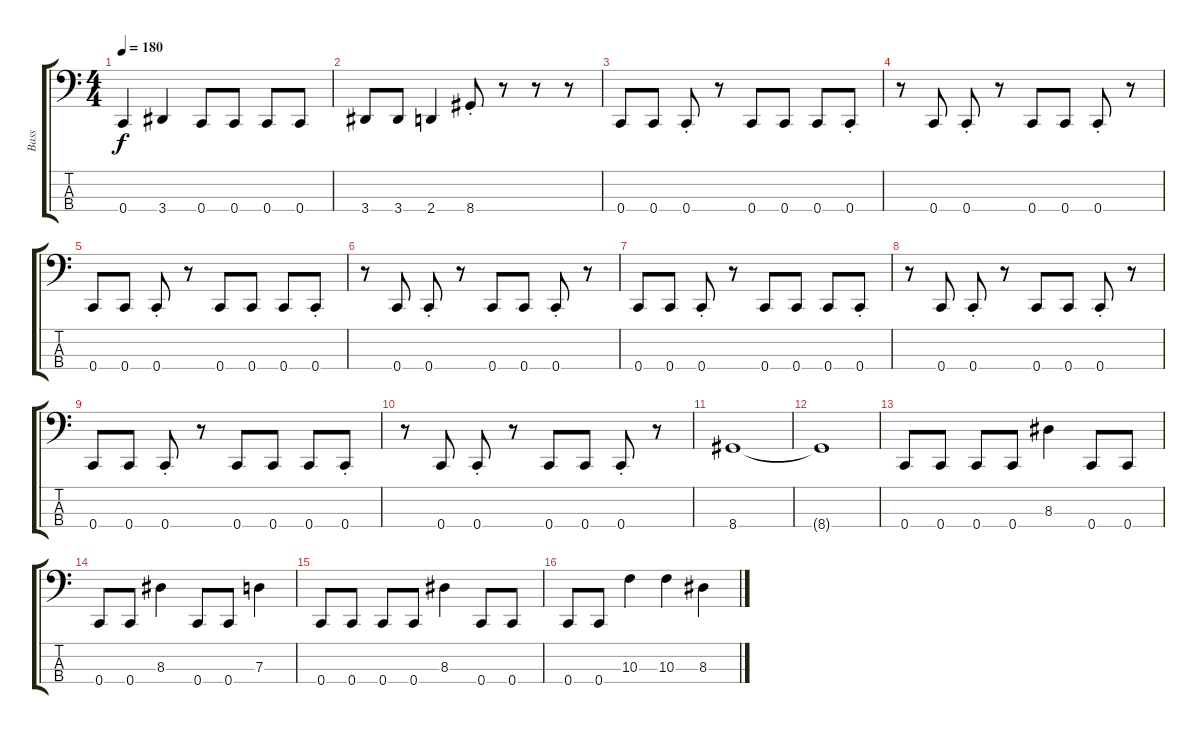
\track ("Bass" "Bass") {instrument electricbasspick}
\staff {score tabs}
\tuning (F2 C2 G1 C1) {hide}
\ts (4 4)
\tempo 180
\clef f4
\ks c
0.4.4{dy f} 3.4.4 0.4.8 0.4.8 0.4.8 0.4.8 |
3.4.8 3.4.8 2.4.4 8.4{st}.8 r.8 r.8 r.8 |
0.4.8 0.4.8 0.4{st}.8 r.8 0.4.8 0.4.8 0.4.8 0.4{st}.8 |
r.8 0.4.8 0.4{st}.8 r.8 0.4.8 0.4.8 0.4{st}.8 r.8 |
0.4.8 0.4.8 0.4{st}.8 r.8 0.4.8 0.4.8 0.4.8 0.4{st}.8 |
r.8 0.4.8 0.4{st}.8 r.8 0.4.8 0.4.8 0.4{st}.8 r.8 |
0.4.8 0.4.8 0.4{st}.8 r.8 0.4.8 0.4.8 0.4.8 0.4{st}.8 |
r.8 0.4.8 0.4{st}.8 r.8 0.4.8 0.4.8 0.4{st}.8 r.8 |
0.4.8 0.4.8 0.4{st}.8 r.8 0.4.8 0.4.8 0.4.8 0.4{st}.8 |
r.8 0.4.8 0.4{st}.8 r.8 0.4.8 0.4.8 0.4{st}.8 r.8 |
8.4.1 |
8.4{t}.1 |
0.4.8 0.4.8 0.4.8 0.4.8 8.3.4 0.4.8 0.4.8 |
0.4.8 0.4.8 8.3.4 0.4.8 0.4.8 7.3.4 |
0.4.8 0.4.8 0.4.8 0.4.8 8.3.4 0.4.8 0.4.8 |
0.4.8 0.4.8 10.3.4 10.3.4 8.3.4
